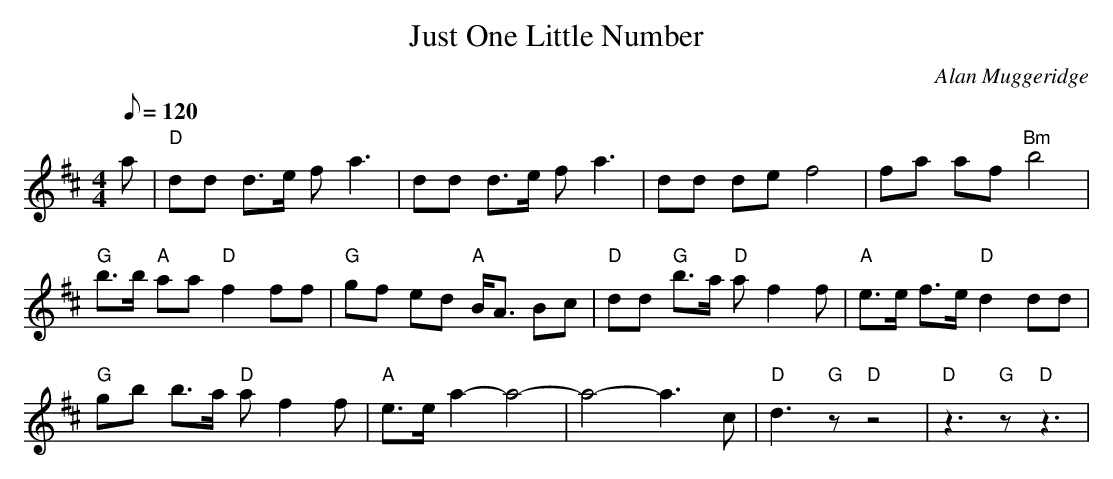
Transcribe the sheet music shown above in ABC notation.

X:1
T:Just One Little Number
M:4/4
L:1/8
Q:120
C:Alan Muggeridge
K:D
a|"D"dd d>e fa3|dd d>e fa3|dd de f4|fa af "Bm"b4|!
"G"b>b "A"aa "D"f2 ff|"G"gf ed "A"B<A Bc|
"D"dd "G"b>a "D"af2f|"A"e>e f>e "D"d2 dd|!
"G"gb b>a "D"af2f|"A"e>e a2-a4-|
a4-a3c| "D"d3"G"z"D"z4|"D"z3"G"z"D"z3|
